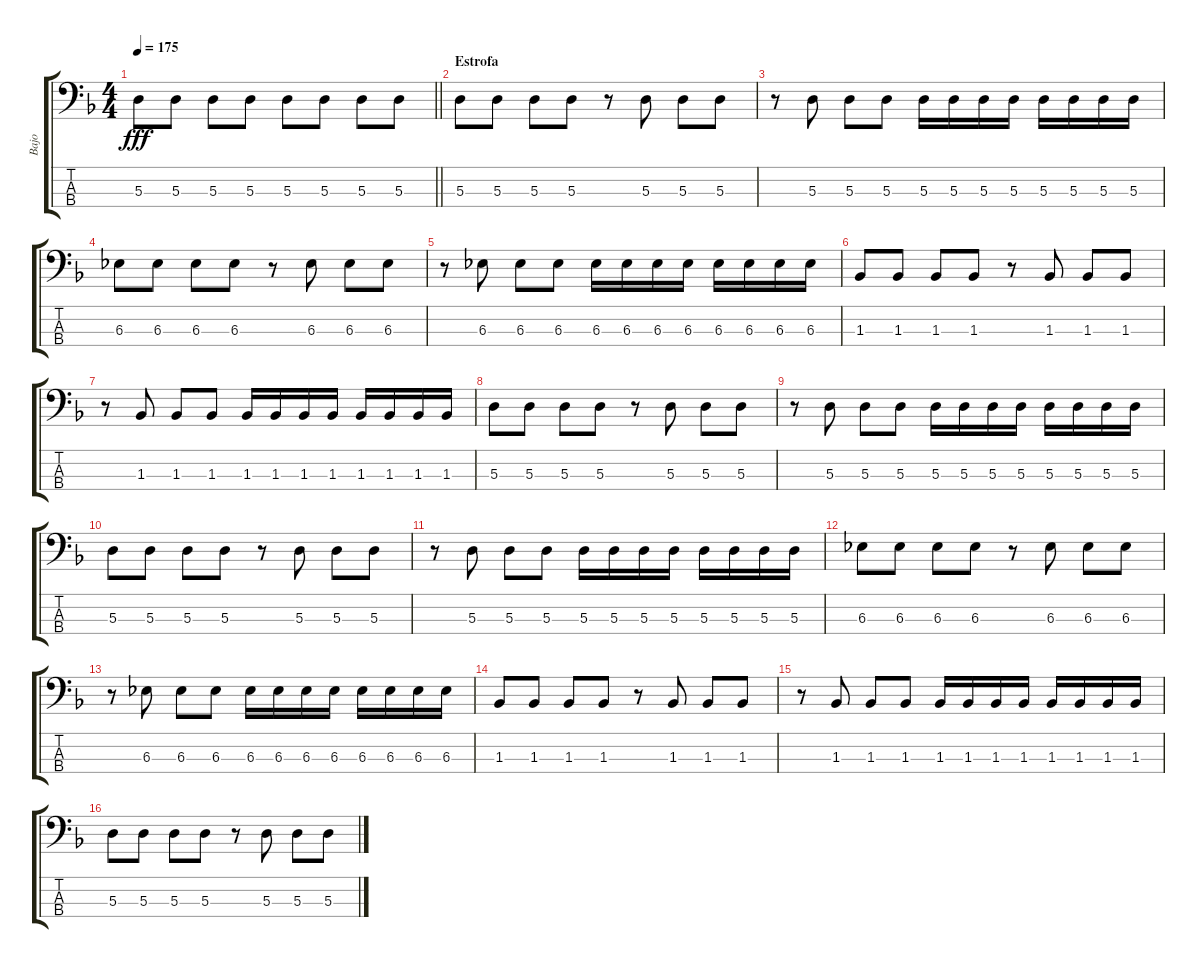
\track ("Bajo" "Bajo") {instrument electricbassfinger}
\staff {score tabs}
\tuning (G2 D2 A1 E1) {hide}
\ts (4 4)
\tempo 175
\clef f4
\barLineRight lightlight
\ks dminor
5.3.8{dy fff} 5.3.8 5.3.8 5.3.8 5.3.8 5.3.8 5.3.8 5.3.8 |
\section ("" "Estrofa")
5.3.8 5.3.8 5.3.8 5.3.8 r.8 5.3.8 5.3.8 5.3.8 |
r.8 5.3.8 5.3.8 5.3.8 5.3.16 5.3.16 5.3.16 5.3.16 5.3.16 5.3.16 5.3.16 5.3.16 |
6.3.8 6.3.8 6.3.8 6.3.8 r.8 6.3.8 6.3.8 6.3.8 |
r.8 6.3.8 6.3.8 6.3.8 6.3.16 6.3.16 6.3.16 6.3.16 6.3.16 6.3.16 6.3.16 6.3.16 |
1.3.8 1.3.8 1.3.8 1.3.8 r.8 1.3.8 1.3.8 1.3.8 |
r.8 1.3.8 1.3.8 1.3.8 1.3.16 1.3.16 1.3.16 1.3.16 1.3.16 1.3.16 1.3.16 1.3.16 |
5.3.8 5.3.8 5.3.8 5.3.8 r.8 5.3.8 5.3.8 5.3.8 |
r.8 5.3.8 5.3.8 5.3.8 5.3.16 5.3.16 5.3.16 5.3.16 5.3.16 5.3.16 5.3.16 5.3.16 |
5.3.8 5.3.8 5.3.8 5.3.8 r.8 5.3.8 5.3.8 5.3.8 |
r.8 5.3.8 5.3.8 5.3.8 5.3.16 5.3.16 5.3.16 5.3.16 5.3.16 5.3.16 5.3.16 5.3.16 |
6.3.8 6.3.8 6.3.8 6.3.8 r.8 6.3.8 6.3.8 6.3.8 |
r.8 6.3.8 6.3.8 6.3.8 6.3.16 6.3.16 6.3.16 6.3.16 6.3.16 6.3.16 6.3.16 6.3.16 |
1.3.8 1.3.8 1.3.8 1.3.8 r.8 1.3.8 1.3.8 1.3.8 |
r.8 1.3.8 1.3.8 1.3.8 1.3.16 1.3.16 1.3.16 1.3.16 1.3.16 1.3.16 1.3.16 1.3.16 |
5.3.8 5.3.8 5.3.8 5.3.8 r.8 5.3.8 5.3.8 5.3.8
